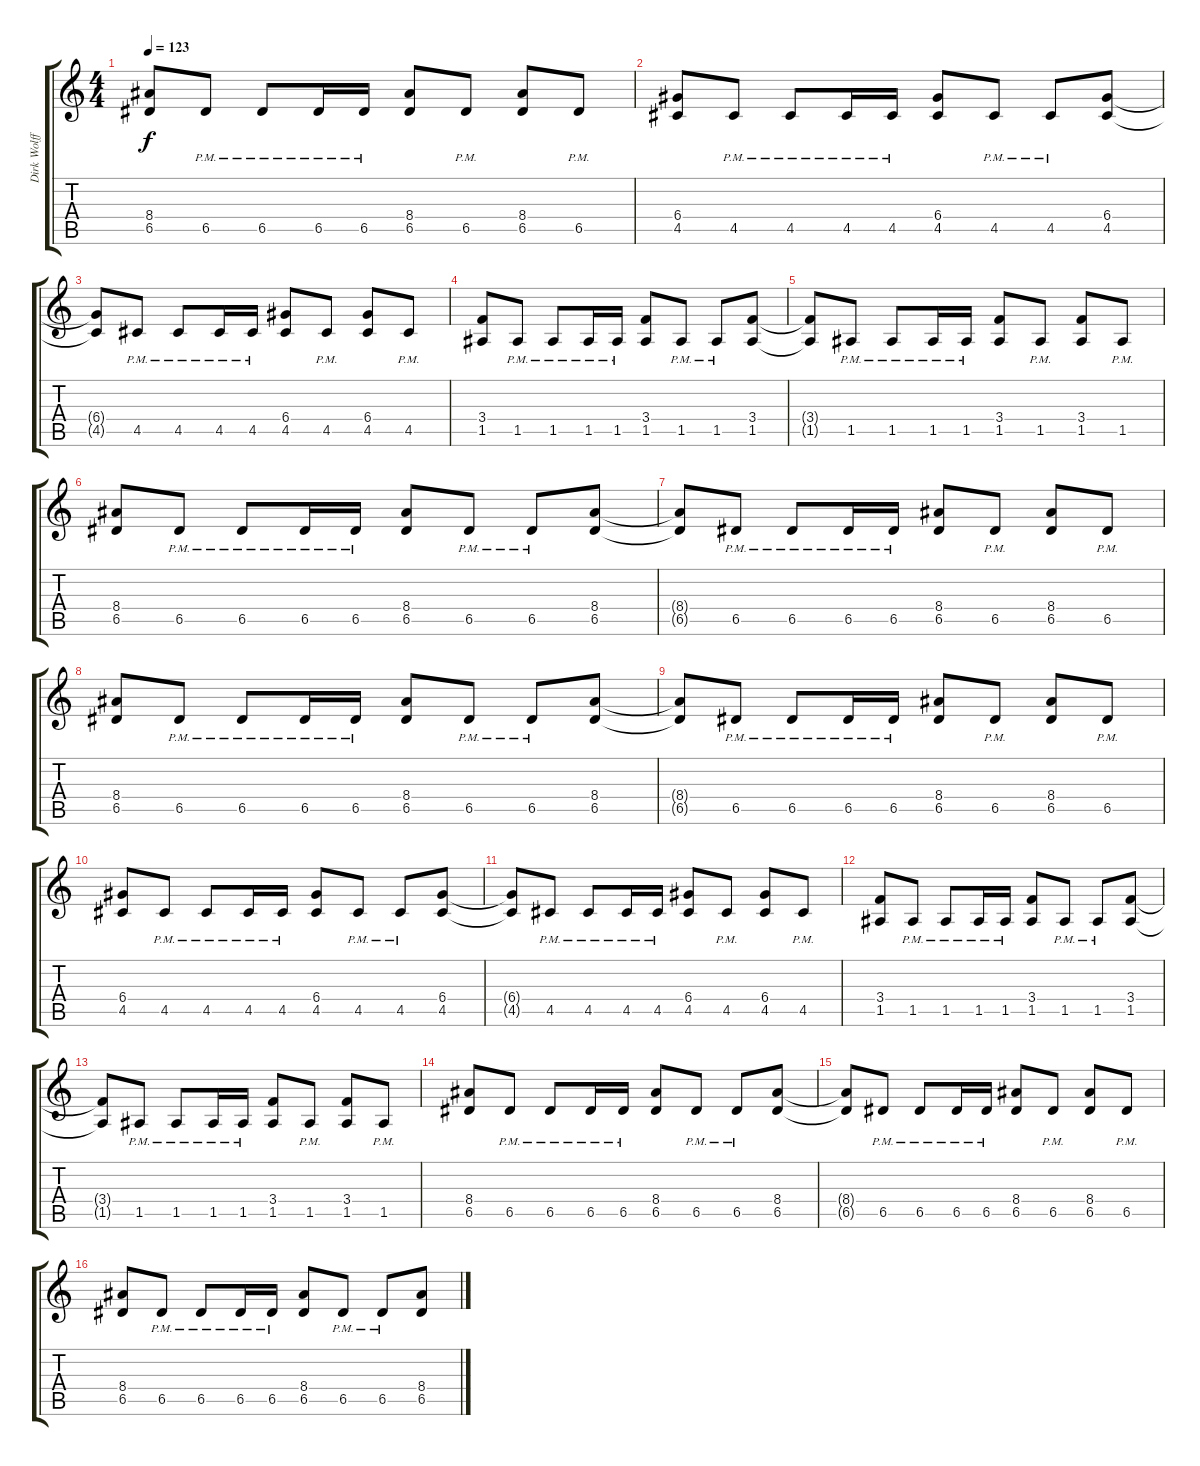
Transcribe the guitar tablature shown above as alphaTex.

\track ("Dirk Wolff" "Dirk Wolff") {instrument distortionguitar}
\staff {score tabs}
\tuning (E4 B3 G3 D3 A2 E2) {hide}
\ts (4 4)
\tempo 123
\clef g2
\ks c
(8.4{t} 6.5{t}).8{dy f} 6.5{pm}.8 6.5{pm}.8 6.5{pm}.16 6.5{pm}.16 (8.4 6.5).8 6.5{pm}.8 (8.4 6.5).8 6.5{pm}.8 |
(6.4 4.5).8{volume 13} 4.5{pm}.8 4.5{pm}.8 4.5{pm}.16 4.5{pm}.16 (6.4 4.5).8 4.5{pm}.8 4.5{pm}.8 (6.4 4.5).8 |
(6.4{t} 4.5{t}).8 4.5{pm}.8 4.5{pm}.8 4.5{pm}.16 4.5{pm}.16 (6.4 4.5).8 4.5{pm}.8 (6.4 4.5).8 4.5{pm}.8 |
(3.4 1.5).8 1.5{pm}.8 1.5{pm}.8 1.5{pm}.16 1.5{pm}.16 (3.4 1.5).8 1.5{pm}.8 1.5{pm}.8 (3.4 1.5).8 |
(3.4{t} 1.5{t}).8 1.5{pm}.8 1.5{pm}.8 1.5{pm}.16 1.5{pm}.16 (3.4 1.5).8 1.5{pm}.8 (3.4 1.5).8 1.5{pm}.8 |
(8.4 6.5).8 6.5{pm}.8 6.5{pm}.8 6.5{pm}.16 6.5{pm}.16 (8.4 6.5).8 6.5{pm}.8 6.5{pm}.8 (8.4 6.5).8 |
(8.4{t} 6.5{t}).8 6.5{pm}.8 6.5{pm}.8 6.5{pm}.16 6.5{pm}.16 (8.4 6.5).8 6.5{pm}.8 (8.4 6.5).8 6.5{pm}.8 |
(8.4 6.5).8 6.5{pm}.8 6.5{pm}.8 6.5{pm}.16 6.5{pm}.16 (8.4 6.5).8 6.5{pm}.8 6.5{pm}.8 (8.4 6.5).8 |
(8.4{t} 6.5{t}).8 6.5{pm}.8 6.5{pm}.8 6.5{pm}.16 6.5{pm}.16 (8.4 6.5).8 6.5{pm}.8 (8.4 6.5).8 6.5{pm}.8 |
(6.4 4.5).8{volume 13} 4.5{pm}.8 4.5{pm}.8 4.5{pm}.16 4.5{pm}.16 (6.4 4.5).8 4.5{pm}.8 4.5{pm}.8 (6.4 4.5).8 |
(6.4{t} 4.5{t}).8 4.5{pm}.8 4.5{pm}.8 4.5{pm}.16 4.5{pm}.16 (6.4 4.5).8 4.5{pm}.8 (6.4 4.5).8 4.5{pm}.8 |
(3.4 1.5).8 1.5{pm}.8 1.5{pm}.8 1.5{pm}.16 1.5{pm}.16 (3.4 1.5).8 1.5{pm}.8 1.5{pm}.8 (3.4 1.5).8 |
(3.4{t} 1.5{t}).8 1.5{pm}.8 1.5{pm}.8 1.5{pm}.16 1.5{pm}.16 (3.4 1.5).8 1.5{pm}.8 (3.4 1.5).8 1.5{pm}.8 |
(8.4 6.5).8 6.5{pm}.8 6.5{pm}.8 6.5{pm}.16 6.5{pm}.16 (8.4 6.5).8 6.5{pm}.8 6.5{pm}.8 (8.4 6.5).8 |
(8.4{t} 6.5{t}).8 6.5{pm}.8 6.5{pm}.8 6.5{pm}.16 6.5{pm}.16 (8.4 6.5).8 6.5{pm}.8 (8.4 6.5).8 6.5{pm}.8 |
(8.4 6.5).8 6.5{pm}.8 6.5{pm}.8 6.5{pm}.16 6.5{pm}.16 (8.4 6.5).8 6.5{pm}.8 6.5{pm}.8 (8.4 6.5).8
